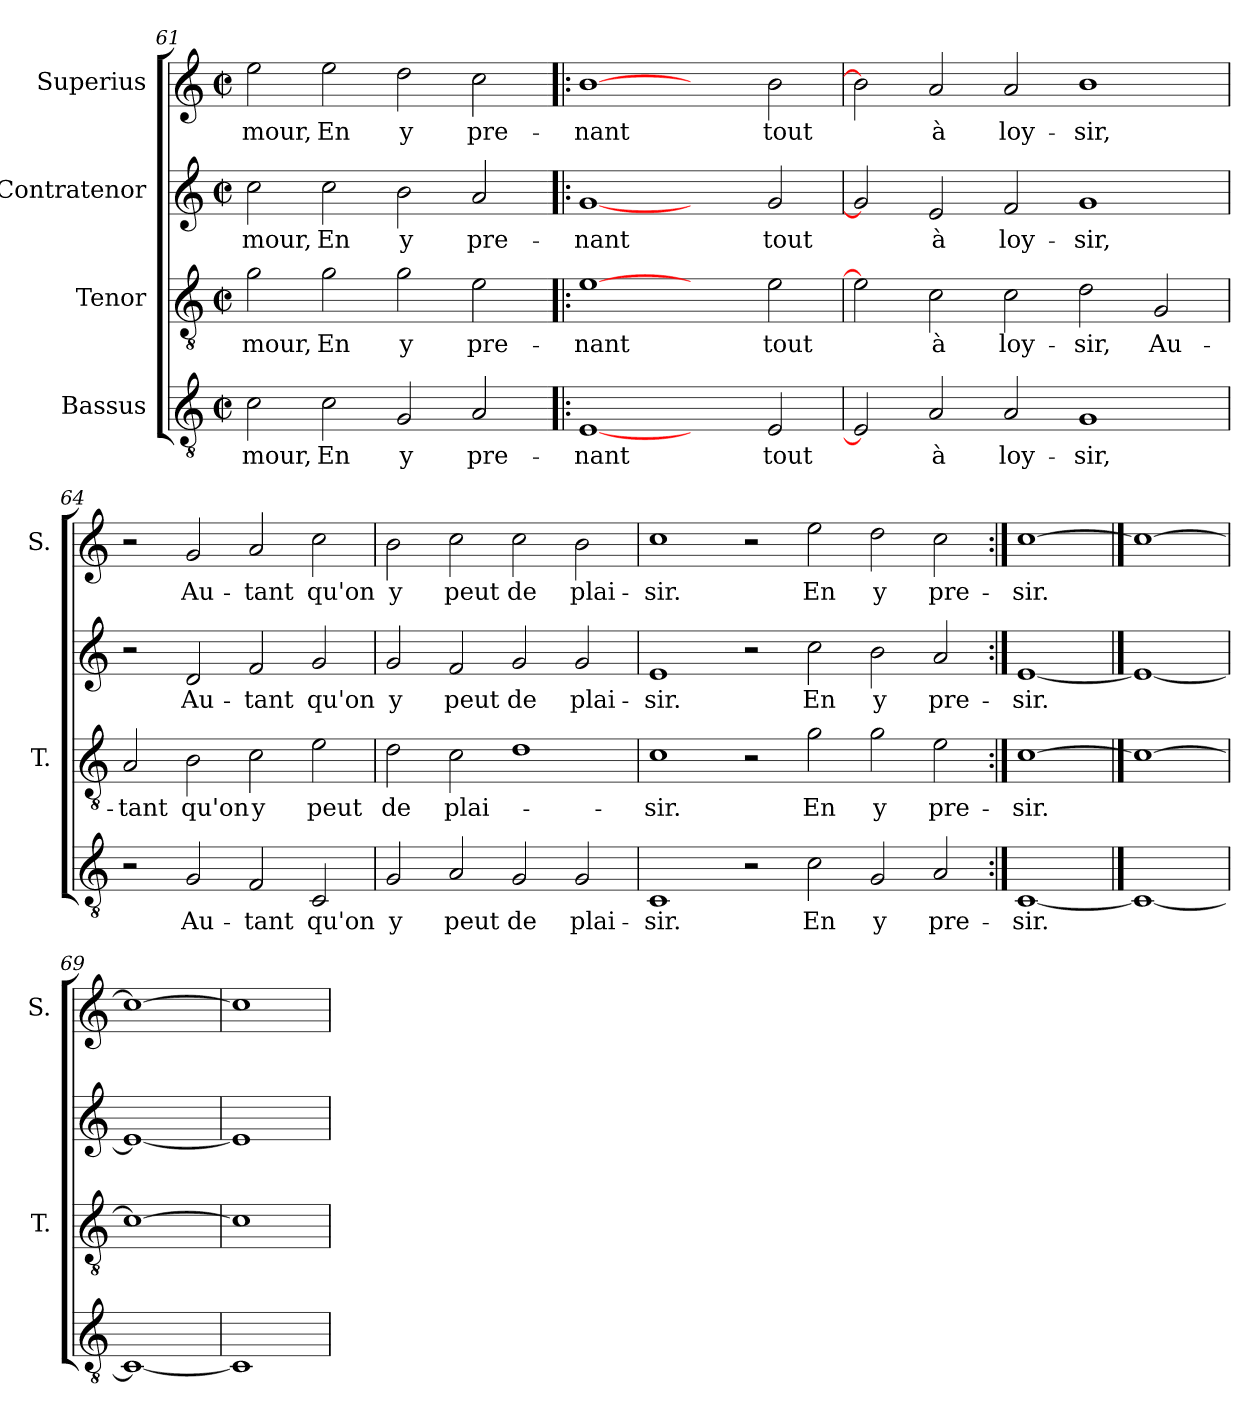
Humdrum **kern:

**kern	**text	**kern	**text	**kern	**text	**kern	**text
*part4	*part4	*part3	*part3	*part2	*part2	*part1	*part1
*staff4	*staff4	*staff3	*staff3	*staff2	*staff2	*staff1	*staff1
*I"Bassus	*	*I"Tenor	*	*I"Contratenor	*	*I"Superius	*
*	*	*I'T.	*	*	*	*I'S.	*
*clefGv2	*	*clefGv2	*	*clefG2	*	*clefG2	*
*k[]	*	*k[]	*	*k[]	*	*k[]	*
*C:	*	*C:	*	*C:	*	*C:	*
*M2/2	*	*M2/2	*	*M2/2	*	*M2/2	*
*met(c|)	*	*met(c|)	*	*met(c|)	*	*met(c|)	*
=61	=61	=61	=61	=61	=61	=61	=61
2c\	-mour,	2g\	-mour,	2cc\	-mour,	2ee\	-mour,
2c\	En	2g\	En	2cc\	En	2ee\	En
2G/	y	2g\	y	2b\	y	2dd\	y
2A/	pre-	2e\	pre-	2a/	pre-	2cc\	pre-
!!LO:LB:g=z
=62!|:	=62!|:	=62!|:	=62!|:	=62!|:	=62!|:	=62!|:	=62!|:
[1E/	-nant	[1e\	-nant	[1g/	-nant	[1b\	-nant
2ryy	.	2ryy	.	2ryy	.	2ryy	.
2E/	tout	2e\	tout	2g/	tout	2b\	tout
=63	=63	=63	=63	=63	=63	=63	=63
2E/]	.	2e\]	.	2g/]	.	2b\]	.
2A/	à	2c\	à	2e/	à	2a/	à
2A/	loy-	2c\	loy-	2f/	loy-	2a/	loy-
1G/	-sir,	2d\	-sir,	1g/	-sir,	1b\	-sir,
.	.	2G/	Au-	.	.	.	.
=64	=64	=64	=64	=64	=64	=64	=64
2r	.	2A/	-tant	2r	.	2r	.
2G/	Au-	2B\	qu'on	2d/	Au-	2g/	Au-
2F/	-tant	2c\	y	2f/	-tant	2a/	-tant
2C/	qu'on	2e\	peut	2g/	qu'on	2cc\	qu'on
=65	=65	=65	=65	=65	=65	=65	=65
2G/	y	2d\	de	2g/	y	2b\	y
2A/	peut	2c\	plai-	2f/	peut	2cc\	peut
2G/	de	1d\	.	2g/	de	2cc\	de
2G/	plai-	.	.	2g/	plai-	2b\	plai-
=66	=66	=66	=66	=66	=66	=66	=66
1C/	-sir.	1c\	-sir.	1e/	-sir.	1cc\	-sir.
2r	.	2r	.	2r	.	2r	.
2c\	En	2g\	En	2cc\	En	2ee\	En
2G/	y	2g\	y	2b\	y	2dd\	y
2A/	pre-	2e\	pre-	2a/	pre-	2cc\	pre-
=67:|!	=67:|!	=67:|!	=67:|!	=67:|!	=67:|!	=67:|!	=67:|!
[1C/	-sir.	[1c\	-sir.	[1e/	-sir.	[1cc\	-sir.
==68	==68	==68	==68	==68	==68	==68	==68
1C/_	.	1c\_	.	1e/_	.	1cc\_	.
=69	=69	=69	=69	=69	=69	=69	=69
1C/_	.	1c\_	.	1e/_	.	1cc\_	.
=70	=70	=70	=70	=70	=70	=70	=70
1C/]	.	1c\]	.	1e/]	.	1cc\]	.
=	=	=	=	=	=	=	=
*-	*-	*-	*-	*-	*-	*-	*-
